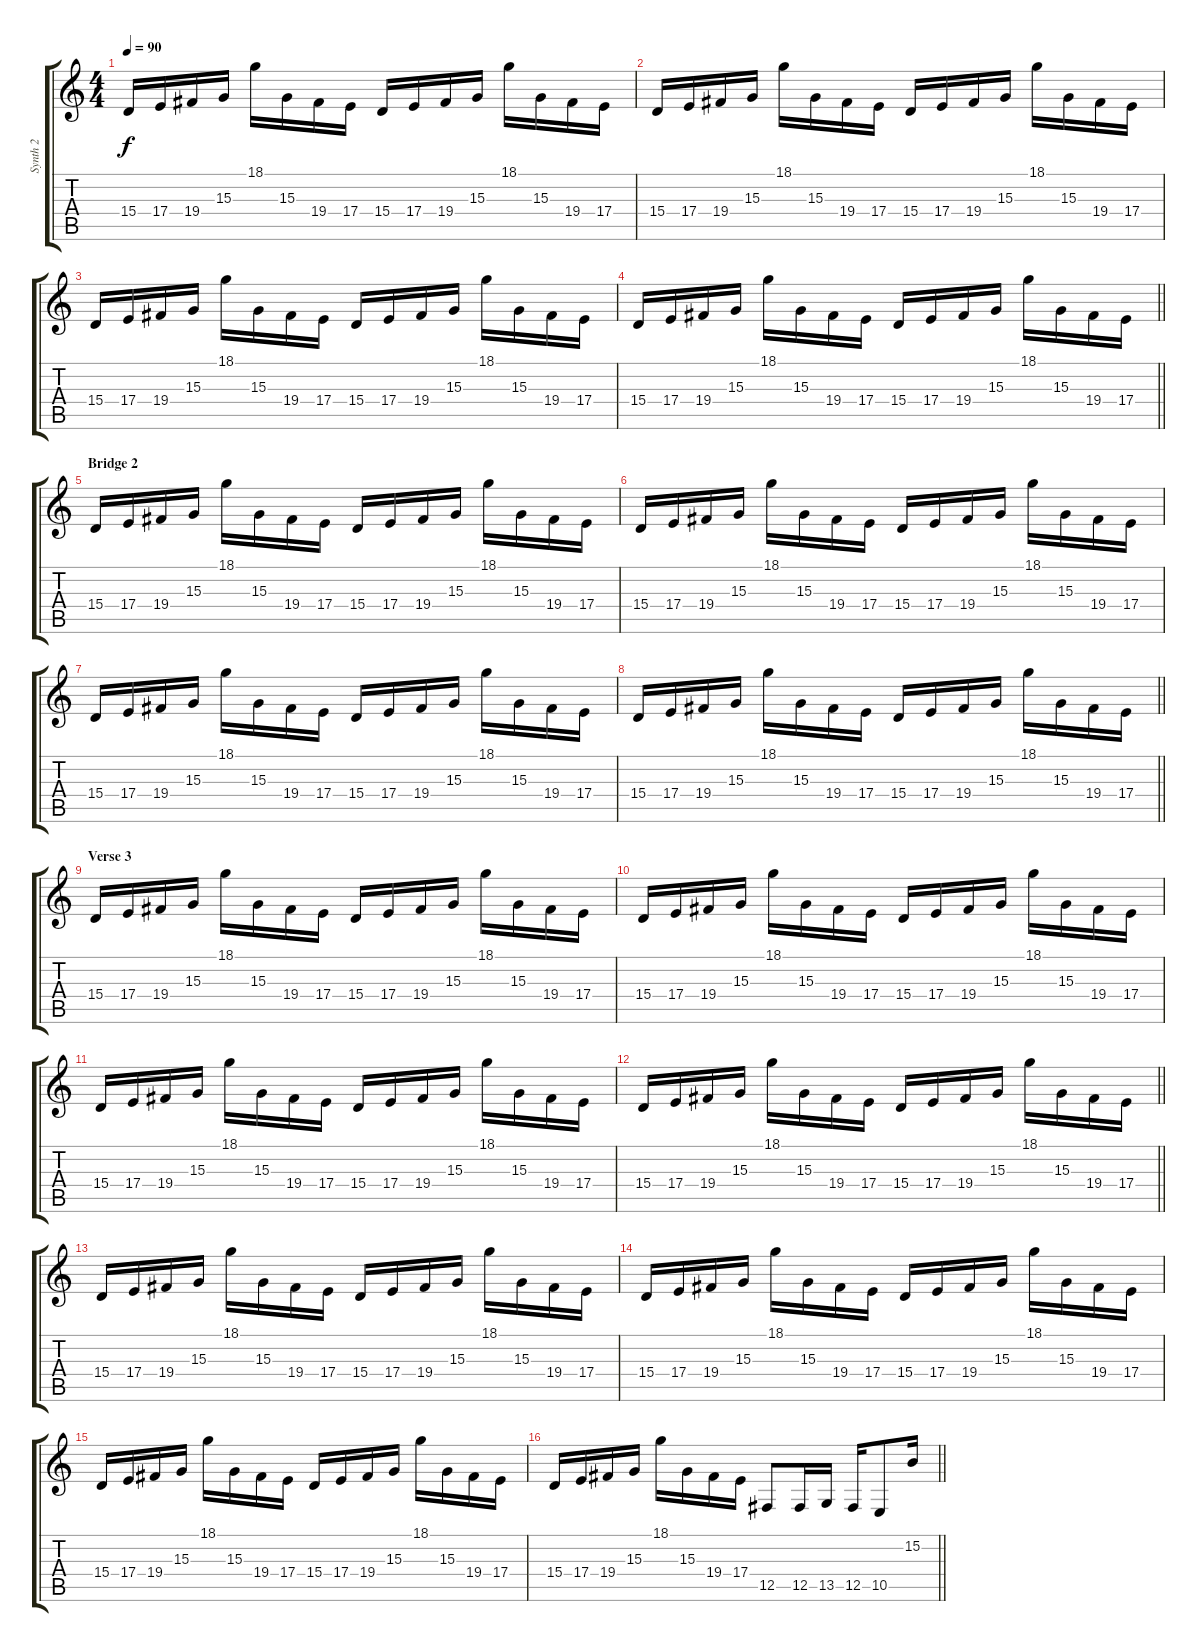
\track ("Synth 2" "Synth 2") {instrument lead1square}
\staff {score tabs}
\tuning (Db4 Ab3 E3 B2 Gb2 B1) {hide}
\ts (4 4)
\tempo 90
\clef g2
\ks c
15.4.16{dy f volume 8} 17.4.16 19.4.16 15.3.16 18.1.16 15.3.16 19.4.16 17.4.16 15.4.16 17.4.16 19.4.16 15.3.16 18.1.16 15.3.16 19.4.16 17.4.16 |
15.4.16 17.4.16 19.4.16 15.3.16 18.1.16 15.3.16 19.4.16 17.4.16 15.4.16 17.4.16 19.4.16 15.3.16 18.1.16 15.3.16 19.4.16 17.4.16 |
15.4.16 17.4.16 19.4.16 15.3.16 18.1.16 15.3.16 19.4.16 17.4.16 15.4.16 17.4.16 19.4.16 15.3.16 18.1.16 15.3.16 19.4.16 17.4.16 |
\barLineRight lightlight
15.4.16 17.4.16 19.4.16 15.3.16 18.1.16 15.3.16 19.4.16 17.4.16 15.4.16 17.4.16 19.4.16 15.3.16 18.1.16 15.3.16 19.4.16 17.4.16 |
\section ("" "Bridge 2")
15.4.16{volume 8} 17.4.16 19.4.16 15.3.16 18.1.16 15.3.16 19.4.16 17.4.16 15.4.16 17.4.16 19.4.16 15.3.16 18.1.16 15.3.16 19.4.16 17.4.16 |
15.4.16 17.4.16 19.4.16 15.3.16 18.1.16 15.3.16 19.4.16 17.4.16 15.4.16 17.4.16 19.4.16 15.3.16 18.1.16 15.3.16 19.4.16 17.4.16 |
15.4.16 17.4.16 19.4.16 15.3.16 18.1.16 15.3.16 19.4.16 17.4.16 15.4.16 17.4.16 19.4.16 15.3.16 18.1.16 15.3.16 19.4.16 17.4.16 |
\barLineRight lightlight
15.4.16 17.4.16 19.4.16 15.3.16 18.1.16 15.3.16 19.4.16 17.4.16 15.4.16 17.4.16 19.4.16 15.3.16 18.1.16 15.3.16 19.4.16 17.4.16 |
\section ("" "Verse 3")
15.4.16{volume 8} 17.4.16 19.4.16 15.3.16 18.1.16 15.3.16 19.4.16 17.4.16 15.4.16 17.4.16 19.4.16 15.3.16 18.1.16 15.3.16 19.4.16 17.4.16 |
15.4.16 17.4.16 19.4.16 15.3.16 18.1.16 15.3.16 19.4.16 17.4.16 15.4.16 17.4.16 19.4.16 15.3.16 18.1.16 15.3.16 19.4.16 17.4.16 |
15.4.16 17.4.16 19.4.16 15.3.16 18.1.16 15.3.16 19.4.16 17.4.16 15.4.16 17.4.16 19.4.16 15.3.16 18.1.16 15.3.16 19.4.16 17.4.16 |
\barLineRight lightlight
15.4.16 17.4.16 19.4.16 15.3.16 18.1.16 15.3.16 19.4.16 17.4.16 15.4.16 17.4.16 19.4.16 15.3.16 18.1.16 15.3.16 19.4.16 17.4.16 |
15.4.16{volume 8} 17.4.16 19.4.16 15.3.16 18.1.16 15.3.16 19.4.16 17.4.16 15.4.16 17.4.16 19.4.16 15.3.16 18.1.16 15.3.16 19.4.16 17.4.16 |
15.4.16 17.4.16 19.4.16 15.3.16 18.1.16 15.3.16 19.4.16 17.4.16 15.4.16 17.4.16 19.4.16 15.3.16 18.1.16 15.3.16 19.4.16 17.4.16 |
15.4.16 17.4.16 19.4.16 15.3.16 18.1.16 15.3.16 19.4.16 17.4.16 15.4.16 17.4.16 19.4.16 15.3.16 18.1.16 15.3.16 19.4.16 17.4.16 |
\barLineRight lightlight
15.4.16 17.4.16 19.4.16 15.3.16 18.1.16 15.3.16 19.4.16 17.4.16 12.5.8{volume 11} 12.5.16 13.5.16 12.5.16 10.5.8 15.2.16
